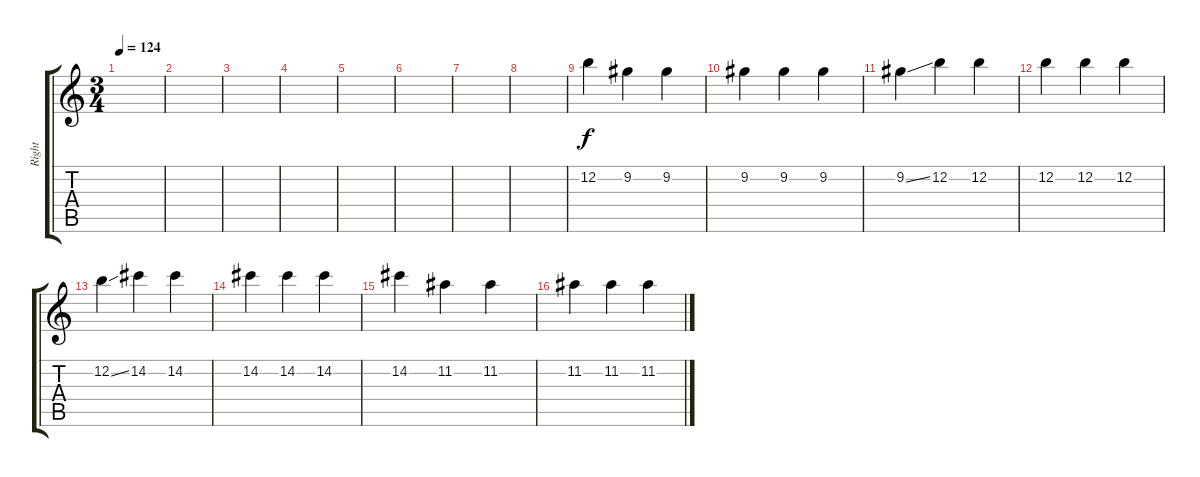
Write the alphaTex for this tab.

\track ("Right" "Right") {instrument acousticguitarsteel}
\staff {score tabs}
\tuning (E4 B3 G3 D3 A2 E2) {hide}
\ts (3 4)
\tempo 124
\clef g2
\ks c
|
|
|
|
|
|
|
|
12.2.4{volume 10 instrument distortionguitar} 9.2.4 9.2.4 |
9.2.4 9.2.4 9.2.4 |
9.2{ss}.4 12.2.4 12.2.4 |
12.2.4 12.2.4 12.2.4 |
12.2{ss}.4 14.2.4 14.2.4 |
14.2.4 14.2.4 14.2.4 |
14.2.4 11.2.4 11.2.4 |
11.2.4 11.2.4 11.2.4
